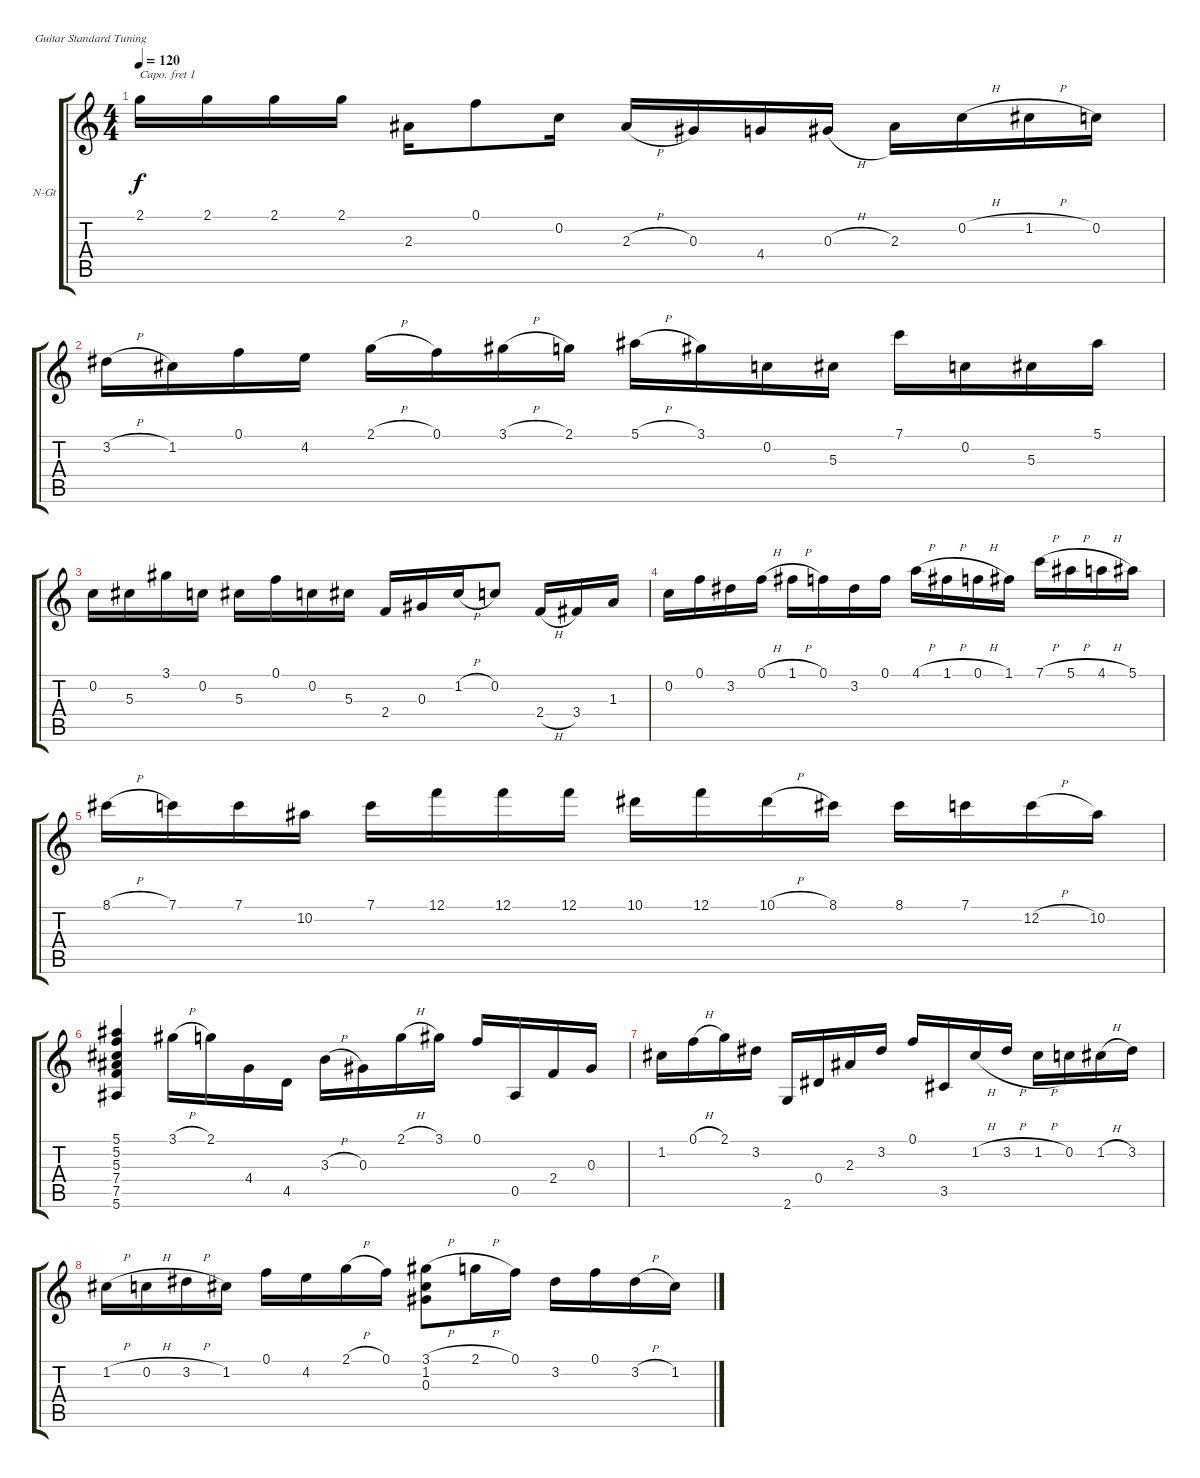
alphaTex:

\bracketExtendMode groupsimilarinstruments
\firstSystemTrackNameOrientation horizontal
\otherSystemsTrackNameOrientation horizontal
\track ("" "N-Gt") {instrument acousticguitarnylon}
\staff {score tabs}
\capo 1
\tuning (E4 B3 G3 D3 A2 E2)
\ts (4 4)
\tempo 120
\clef g2
\ks c
2.1.16{dy f} 2.1.16 2.1.16 2.1.16 2.3.16 0.1.8 0.2.16 2.3{h}.16 0.3.16 4.4.16 0.3{h}.16 2.3.16 0.2{h}.16 1.2{h}.16 0.2.16 |
3.2{h}.16 1.2.16 0.1.16 4.2.16 2.1{h}.16 0.1.16 3.1{h}.16 2.1.16 5.1{h}.16 3.1.16 0.2.16 5.3.16 7.1.16 0.2.16 5.3.16 5.1.16 |
0.2.16 5.3.16 3.1.16 0.2.16 5.3.16 0.1.16 0.2.16 5.3.16 2.4.16 0.3.16 1.2{h}.16 0.2.8 2.4{h}.16 3.4.16 1.3.16 |
0.2.16 0.1.16 3.2.16 0.1{h}.16 1.1{h}.16 0.1.16 3.2.16 0.1.16 4.1{h}.16 1.1{h}.16 0.1{h}.16 1.1.16 7.1{h}.16 5.1{h}.16 4.1{h}.16 5.1.16 |
8.1{h}.16 7.1.16 7.1.16 10.2.16 7.1.16 12.1.16 12.1.16 12.1.16 10.1.16 12.1.16 10.1{h}.16 8.1.16 8.1.16 7.1.16 12.2{h}.16 10.2.16 |
(5.1 5.2 5.3 7.4 7.5 5.6).4 3.1{h}.16 2.1.16 4.4.16 4.5.16 3.3{h}.16 0.3.16 2.1{h}.16 3.1.16 0.1.16 0.5.16 2.4.16 0.3.16 |
1.2.16 0.1{h}.16 2.1.16 3.2.16 2.6.16 0.4.16 2.3.16 3.2.16 0.1.16 3.5.16 1.2{h}.16 3.2{h}.16 1.2{h}.16 0.2.16 1.2{h}.16 3.2.16 |
1.2{h}.16 0.2{h}.16 3.2{h}.16 1.2.16 0.1.16 4.2.16 2.1{h}.16 0.1.16 (3.1{h} 1.2 0.3).8 2.1{h}.16 0.1.16 3.2.16 0.1.16 3.2{h}.16 1.2.16
